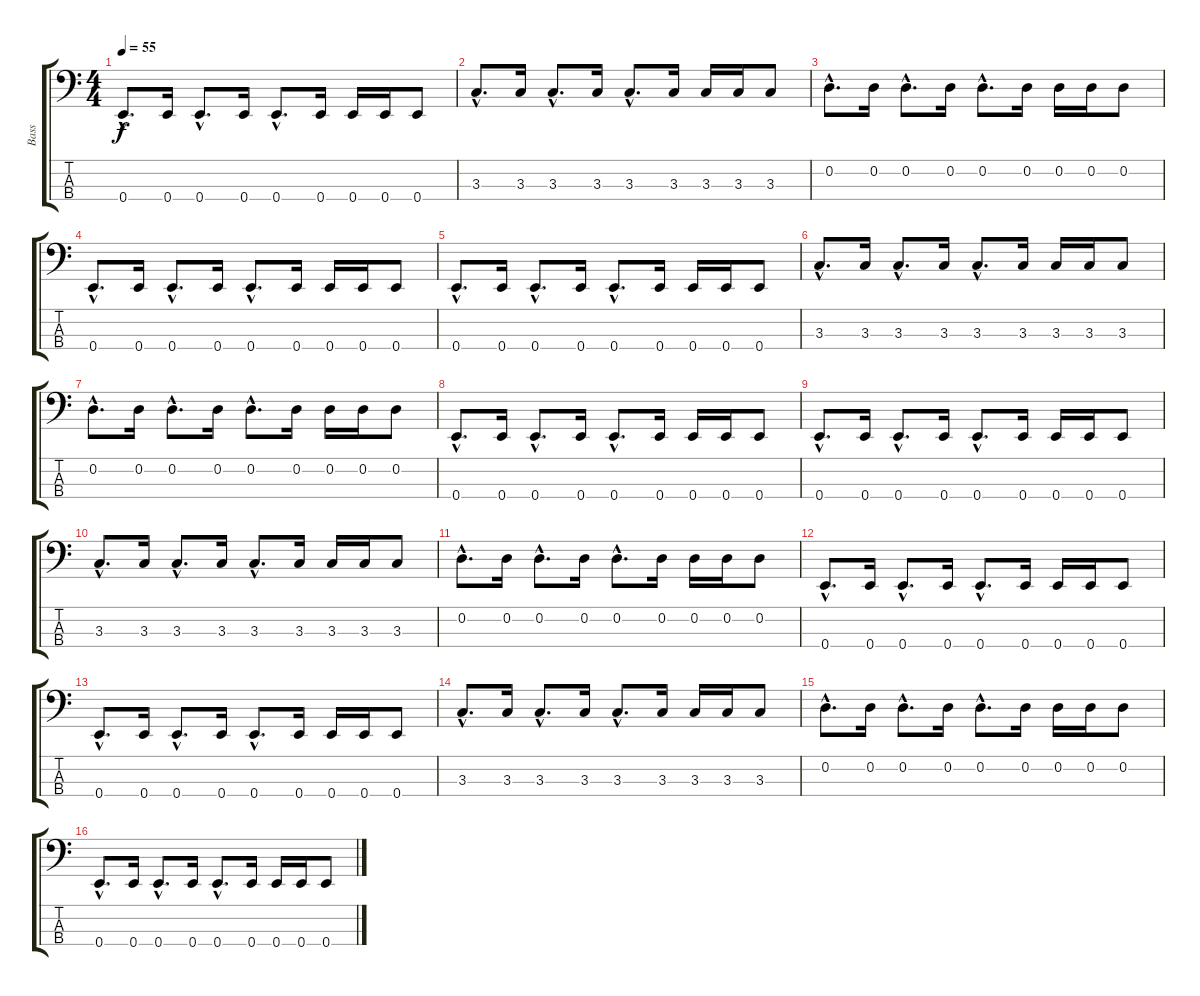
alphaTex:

\track ("Bass" "Bass") {instrument electricbasspick}
\staff {score tabs}
\tuning (G2 D2 A1 E1) {hide}
\ts (4 4)
\tempo 55
\clef f4
\ks c
0.4{hac}.8{d dy f} 0.4.16 0.4{hac}.8{d} 0.4.16 0.4{hac}.8{d} 0.4.16 0.4.16 0.4.16 0.4.8 |
3.3{hac}.8{d} 3.3.16 3.3{hac}.8{d} 3.3.16 3.3{hac}.8{d} 3.3.16 3.3.16 3.3.16 3.3.8 |
0.2{hac}.8{d} 0.2.16 0.2{hac}.8{d} 0.2.16 0.2{hac}.8{d} 0.2.16 0.2.16 0.2.16 0.2.8 |
0.4{hac}.8{d} 0.4.16 0.4{hac}.8{d} 0.4.16 0.4{hac}.8{d} 0.4.16 0.4.16 0.4.16 0.4.8 |
0.4{hac}.8{d} 0.4.16 0.4{hac}.8{d} 0.4.16 0.4{hac}.8{d} 0.4.16 0.4.16 0.4.16 0.4.8 |
3.3{hac}.8{d} 3.3.16 3.3{hac}.8{d} 3.3.16 3.3{hac}.8{d} 3.3.16 3.3.16 3.3.16 3.3.8 |
0.2{hac}.8{d} 0.2.16 0.2{hac}.8{d} 0.2.16 0.2{hac}.8{d} 0.2.16 0.2.16 0.2.16 0.2.8 |
0.4{hac}.8{d} 0.4.16 0.4{hac}.8{d} 0.4.16 0.4{hac}.8{d} 0.4.16 0.4.16 0.4.16 0.4.8 |
0.4{hac}.8{d} 0.4.16 0.4{hac}.8{d} 0.4.16 0.4{hac}.8{d} 0.4.16 0.4.16 0.4.16 0.4.8 |
3.3{hac}.8{d} 3.3.16 3.3{hac}.8{d} 3.3.16 3.3{hac}.8{d} 3.3.16 3.3.16 3.3.16 3.3.8 |
0.2{hac}.8{d} 0.2.16 0.2{hac}.8{d} 0.2.16 0.2{hac}.8{d} 0.2.16 0.2.16 0.2.16 0.2.8 |
0.4{hac}.8{d} 0.4.16 0.4{hac}.8{d} 0.4.16 0.4{hac}.8{d} 0.4.16 0.4.16 0.4.16 0.4.8 |
0.4{hac}.8{d} 0.4.16 0.4{hac}.8{d} 0.4.16 0.4{hac}.8{d} 0.4.16 0.4.16 0.4.16 0.4.8 |
3.3{hac}.8{d} 3.3.16 3.3{hac}.8{d} 3.3.16 3.3{hac}.8{d} 3.3.16 3.3.16 3.3.16 3.3.8 |
0.2{hac}.8{d} 0.2.16 0.2{hac}.8{d} 0.2.16 0.2{hac}.8{d} 0.2.16 0.2.16 0.2.16 0.2.8 |
0.4{hac}.8{d} 0.4.16 0.4{hac}.8{d} 0.4.16 0.4{hac}.8{d} 0.4.16 0.4.16 0.4.16 0.4.8
